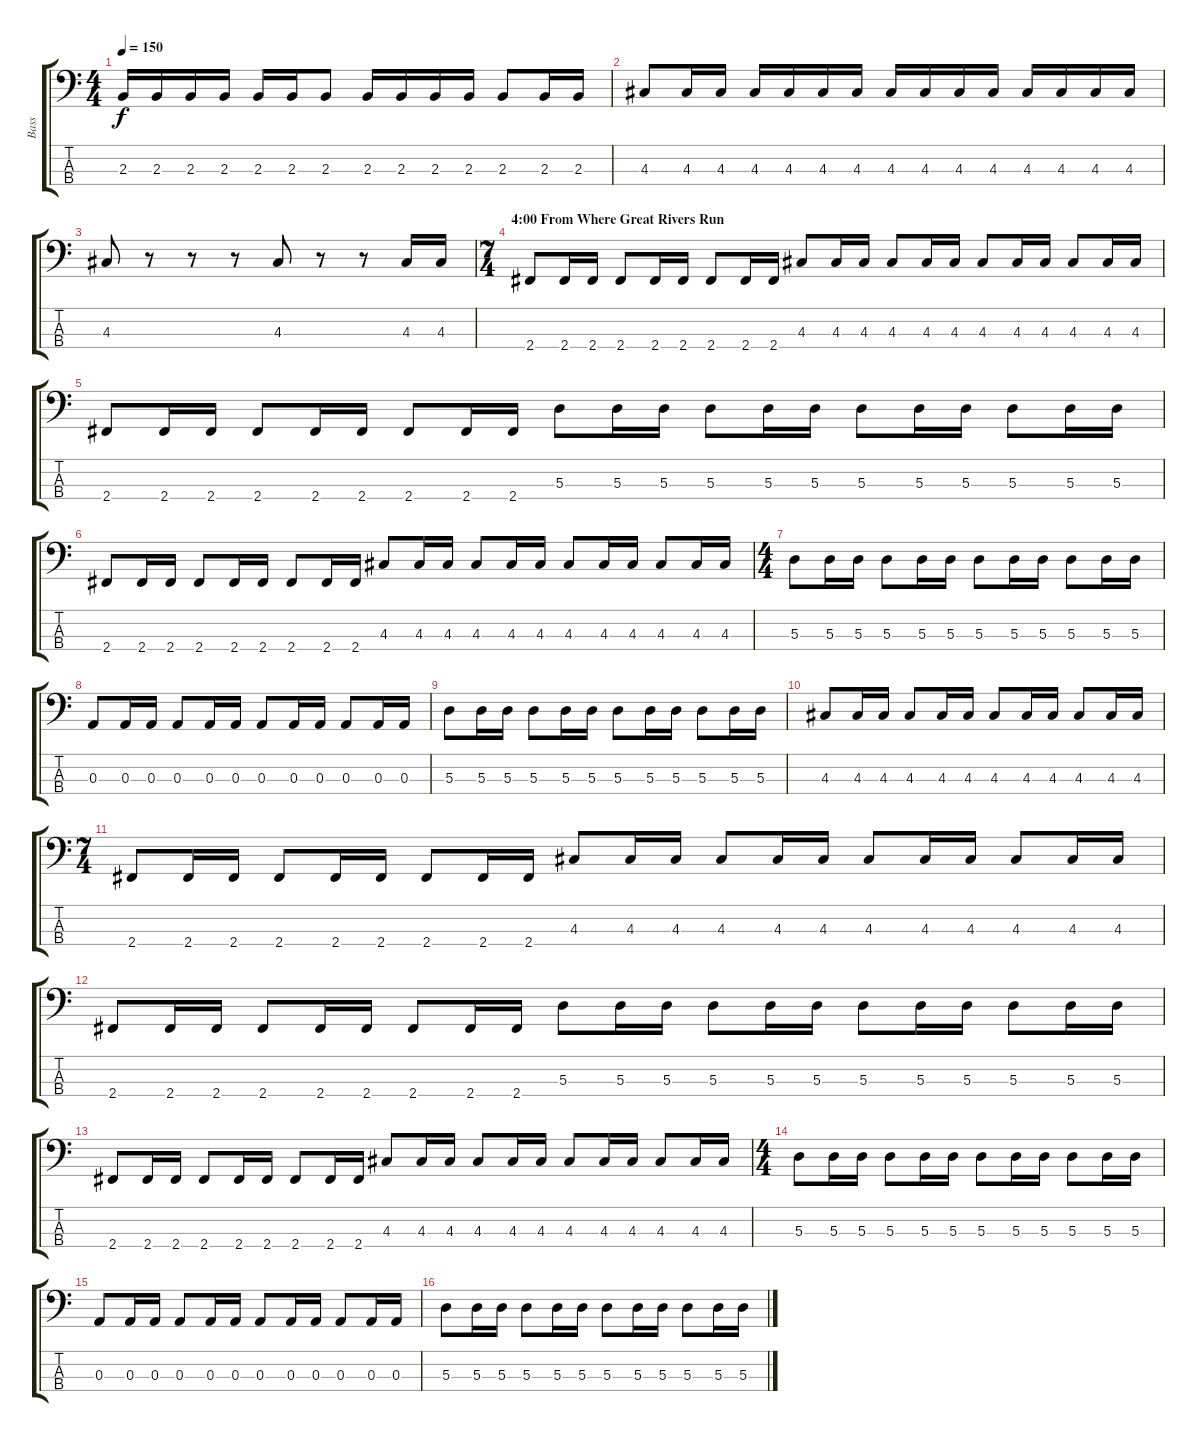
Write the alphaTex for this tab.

\track ("Bass" "Bass") {instrument electricbassfinger}
\staff {score tabs}
\tuning (G2 D2 A1 E1) {hide}
\ts (4 4)
\tempo 150
\clef f4
\ks c
2.3.16{dy f} 2.3.16 2.3.16 2.3.16 2.3.16 2.3.16 2.3.8 2.3.16 2.3.16 2.3.16 2.3.16 2.3.8 2.3.16 2.3.16 |
4.3.8 4.3.16 4.3.16 4.3.16 4.3.16 4.3.16 4.3.16 4.3.16 4.3.16 4.3.16 4.3.16 4.3.16 4.3.16 4.3.16 4.3.16 |
4.3.8 r.8 r.8 r.8 4.3.8 r.8 r.8 4.3.16 4.3.16 |
\ts (7 4)
\section ("" "4:00 From Where Great Rivers Run")
2.4.8 2.4.16 2.4.16 2.4.8 2.4.16 2.4.16 2.4.8 2.4.16 2.4.16 4.3.8 4.3.16 4.3.16 4.3.8 4.3.16 4.3.16 4.3.8 4.3.16 4.3.16 4.3.8 4.3.16 4.3.16 |
2.4.8 2.4.16 2.4.16 2.4.8 2.4.16 2.4.16 2.4.8 2.4.16 2.4.16 5.3.8 5.3.16 5.3.16 5.3.8 5.3.16 5.3.16 5.3.8 5.3.16 5.3.16 5.3.8 5.3.16 5.3.16 |
2.4.8 2.4.16 2.4.16 2.4.8 2.4.16 2.4.16 2.4.8 2.4.16 2.4.16 4.3.8 4.3.16 4.3.16 4.3.8 4.3.16 4.3.16 4.3.8 4.3.16 4.3.16 4.3.8 4.3.16 4.3.16 |
\ts (4 4)
5.3.8 5.3.16 5.3.16 5.3.8 5.3.16 5.3.16 5.3.8 5.3.16 5.3.16 5.3.8 5.3.16 5.3.16 |
0.3.8 0.3.16 0.3.16 0.3.8 0.3.16 0.3.16 0.3.8 0.3.16 0.3.16 0.3.8 0.3.16 0.3.16 |
5.3.8 5.3.16 5.3.16 5.3.8 5.3.16 5.3.16 5.3.8 5.3.16 5.3.16 5.3.8 5.3.16 5.3.16 |
4.3.8 4.3.16 4.3.16 4.3.8 4.3.16 4.3.16 4.3.8 4.3.16 4.3.16 4.3.8 4.3.16 4.3.16 |
\ts (7 4)
2.4.8 2.4.16 2.4.16 2.4.8 2.4.16 2.4.16 2.4.8 2.4.16 2.4.16 4.3.8 4.3.16 4.3.16 4.3.8 4.3.16 4.3.16 4.3.8 4.3.16 4.3.16 4.3.8 4.3.16 4.3.16 |
2.4.8 2.4.16 2.4.16 2.4.8 2.4.16 2.4.16 2.4.8 2.4.16 2.4.16 5.3.8 5.3.16 5.3.16 5.3.8 5.3.16 5.3.16 5.3.8 5.3.16 5.3.16 5.3.8 5.3.16 5.3.16 |
2.4.8 2.4.16 2.4.16 2.4.8 2.4.16 2.4.16 2.4.8 2.4.16 2.4.16 4.3.8 4.3.16 4.3.16 4.3.8 4.3.16 4.3.16 4.3.8 4.3.16 4.3.16 4.3.8 4.3.16 4.3.16 |
\ts (4 4)
5.3.8 5.3.16 5.3.16 5.3.8 5.3.16 5.3.16 5.3.8 5.3.16 5.3.16 5.3.8 5.3.16 5.3.16 |
0.3.8 0.3.16 0.3.16 0.3.8 0.3.16 0.3.16 0.3.8 0.3.16 0.3.16 0.3.8 0.3.16 0.3.16 |
5.3.8 5.3.16 5.3.16 5.3.8 5.3.16 5.3.16 5.3.8 5.3.16 5.3.16 5.3.8 5.3.16 5.3.16
